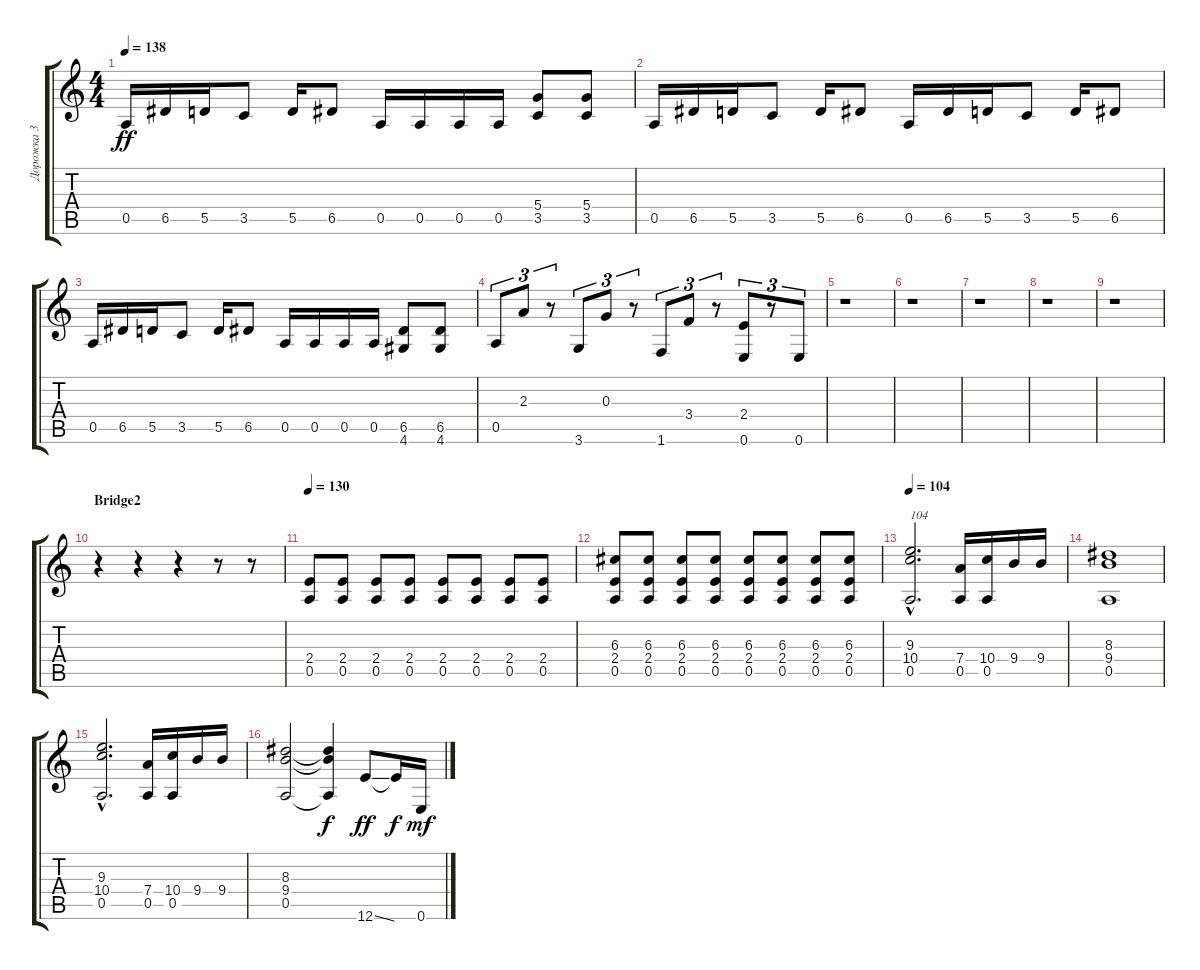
\track ("Дорожка 3" "Дорожка 3") {instrument distortionguitar}
\staff {score tabs}
\tuning (E4 B3 G3 D3 A2 E2) {hide}
\ts (4 4)
\tempo 138
\clef g2
\ks c
0.5.16{dy ff} 6.5.16 5.5.16 3.5.8 5.5.16 6.5.8 0.5.16 0.5.16 0.5.16 0.5.16 (5.4 3.5).8 (5.4 3.5).8 |
0.5.16 6.5.16 5.5.16 3.5.8 5.5.16 6.5.8 0.5.16 6.5.16 5.5.16 3.5.8 5.5.16 6.5.8 |
0.5.16 6.5.16 5.5.16 3.5.8 5.5.16 6.5.8 0.5.16 0.5.16 0.5.16 0.5.16 (6.5 4.6).8 (6.5 4.6).8 |
0.5.8{tu (3 2)} 2.3.8{tu (3 2)} r.8{tu (3 2)} 3.6.8{tu (3 2)} 0.3.8{tu (3 2)} r.8{tu (3 2)} 1.6.8{tu (3 2)} 3.4.8{tu (3 2)} r.8{tu (3 2)} (2.4 0.6).8{tu (3 2)} r.8{tu (3 2)} 0.6.8{tu (3 2)} |
r.1 |
r.1 |
r.1 |
r.1 |
r.1 |
\section ("" "Bridge2")
r.4 r.4 r.4 r.8 r.8 |
\tempo 130
(2.4 0.5).8 (2.4 0.5).8 (2.4 0.5).8 (2.4 0.5).8 (2.4 0.5).8 (2.4 0.5).8 (2.4 0.5).8 (2.4 0.5).8 |
(6.3 2.4 0.5).8 (6.3 2.4 0.5).8 (6.3 2.4 0.5).8 (6.3 2.4 0.5).8 (6.3 2.4 0.5).8 (6.3 2.4 0.5).8 (6.3 2.4 0.5).8 (6.3 2.4 0.5).8 |
\tempo 104
(9.3{hac} 10.4{hac} 0.5{hac}).2{d txt "104"} (7.4 0.5).16 (10.4 0.5).16 9.4.16 9.4.16 |
(8.3 9.4 0.5).1 |
(9.3{hac} 10.4{hac} 0.5{hac}).2{d} (7.4 0.5).16 (10.4 0.5).16 9.4.16 9.4.16 |
(8.3 9.4 0.5).2 (8.3{t} 9.4{t} 0.5{t}).4{dy f} 12.6{ss}.8{dy ff} 12.6{t}.16{dy f} 0.6.16{dy mf}
